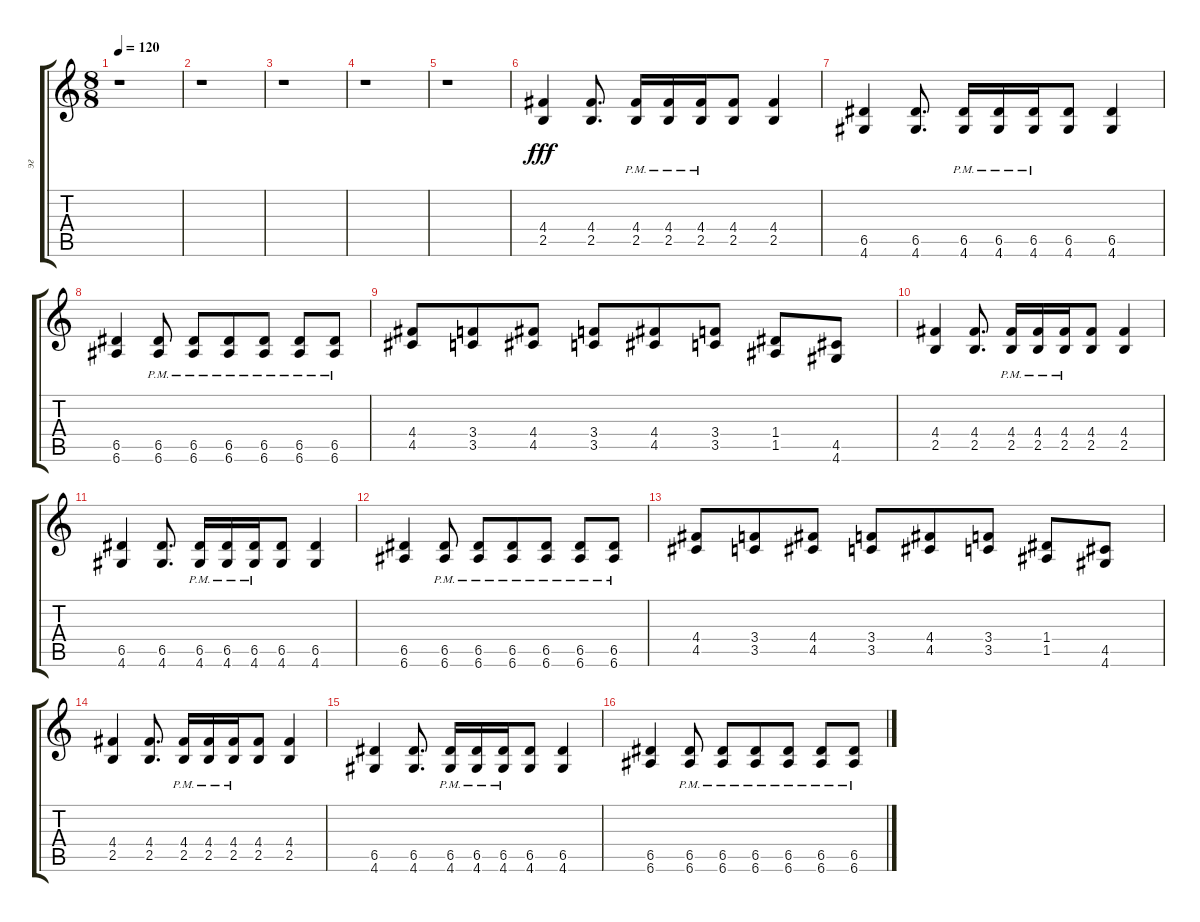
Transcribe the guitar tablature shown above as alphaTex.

\track ("эг" "эг") {instrument distortionguitar}
\staff {score tabs}
\tuning (E4 B3 G3 D3 A2 E2) {hide}
\ts (8 8)
\tempo 120
\clef g2
\ks c
r.1{dy fff} |
r.1 |
r.1 |
r.1 |
r.1 |
(4.4 2.5).4 (4.4 2.5).8{d} (4.4{pm} 2.5{pm}).16 (4.4{pm} 2.5{pm}).16 (4.4{pm} 2.5{pm}).16 (4.4 2.5).8 (4.4 2.5).4 |
(6.5 4.6).4 (6.5 4.6).8{d} (6.5{pm} 4.6{pm}).16 (6.5{pm} 4.6{pm}).16 (6.5{pm} 4.6{pm}).16 (6.5 4.6).8 (6.5 4.6).4 |
(6.5 6.6).4 (6.5{pm} 6.6{pm}).8 (6.5{pm} 6.6{pm}).8 (6.5{pm} 6.6{pm}).8 (6.5{pm} 6.6{pm}).8 (6.5{pm} 6.6{pm}).8 (6.5{pm} 6.6{pm}).8 |
(4.4 4.5).8 (3.4 3.5).8 (4.4 4.5).8 (3.4 3.5).8 (4.4 4.5).8 (3.4 3.5).8 (1.4 1.5).8 (4.5 4.6).8 |
(4.4 2.5).4 (4.4 2.5).8{d} (4.4{pm} 2.5{pm}).16 (4.4{pm} 2.5{pm}).16 (4.4{pm} 2.5{pm}).16 (4.4 2.5).8 (4.4 2.5).4 |
(6.5 4.6).4 (6.5 4.6).8{d} (6.5{pm} 4.6{pm}).16 (6.5{pm} 4.6{pm}).16 (6.5{pm} 4.6{pm}).16 (6.5 4.6).8 (6.5 4.6).4 |
(6.5 6.6).4 (6.5{pm} 6.6{pm}).8 (6.5{pm} 6.6{pm}).8 (6.5{pm} 6.6{pm}).8 (6.5{pm} 6.6{pm}).8 (6.5{pm} 6.6{pm}).8 (6.5{pm} 6.6{pm}).8 |
(4.4 4.5).8 (3.4 3.5).8 (4.4 4.5).8 (3.4 3.5).8 (4.4 4.5).8 (3.4 3.5).8 (1.4 1.5).8 (4.5 4.6).8 |
(4.4 2.5).4 (4.4 2.5).8{d} (4.4{pm} 2.5{pm}).16 (4.4{pm} 2.5{pm}).16 (4.4{pm} 2.5{pm}).16 (4.4 2.5).8 (4.4 2.5).4 |
(6.5 4.6).4 (6.5 4.6).8{d} (6.5{pm} 4.6{pm}).16 (6.5{pm} 4.6{pm}).16 (6.5{pm} 4.6{pm}).16 (6.5 4.6).8 (6.5 4.6).4 |
(6.5 6.6).4 (6.5{pm} 6.6{pm}).8 (6.5{pm} 6.6{pm}).8 (6.5{pm} 6.6{pm}).8 (6.5{pm} 6.6{pm}).8 (6.5{pm} 6.6{pm}).8 (6.5{pm} 6.6{pm}).8
